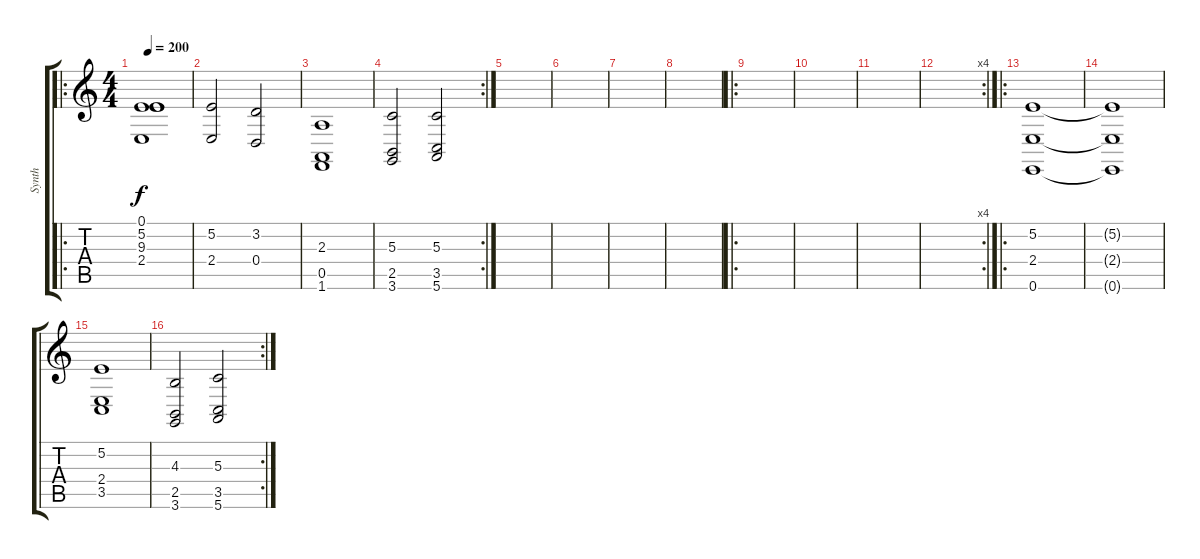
\track ("Synth" "Synth") {instrument synthstrings1}
\staff {score tabs}
\tuning (E4 B3 G3 D3 A2 E2) {hide}
\ro
\ts (4 4)
\tempo 200
\clef g2
\ks c
(0.1 5.2 9.3 2.4).1{dy f} |
(5.2 2.4).2 (3.2 0.4).2 |
(2.3 0.5 1.6).1 |
\rc 2
(5.3 2.5 3.6).2 (5.3 3.5 5.6).2 |
|
|
|
|
\ro
|
|
|
\rc 4
|
\ro
(5.2 2.4 0.6).1 |
(5.2{t} 2.4{t} 0.6{t}).1 |
(5.2 2.4 3.5).1 |
\rc 2
(4.3 2.5 3.6).2 (5.3 3.5 5.6).2
